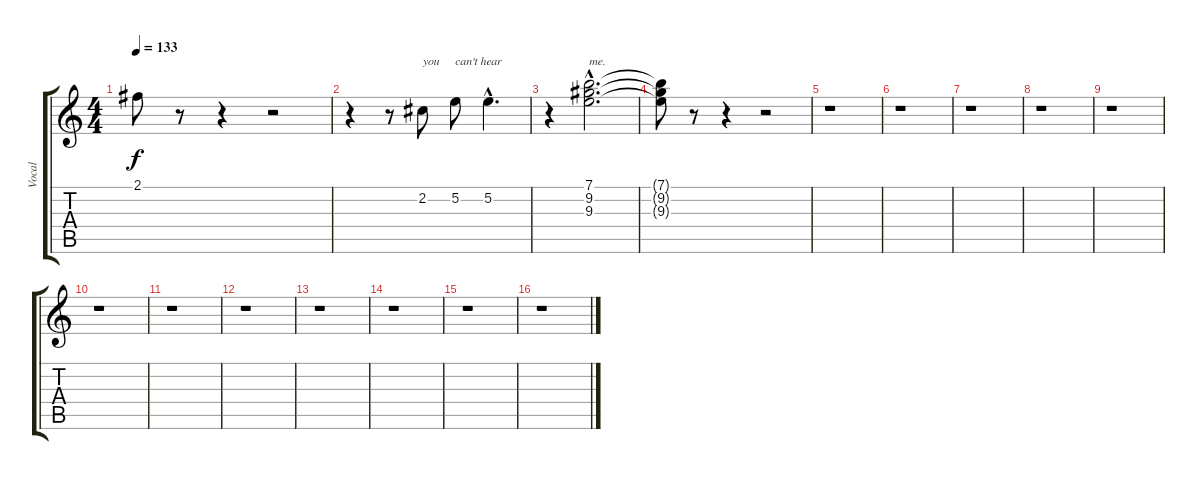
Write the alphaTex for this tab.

\track ("Vocal" "Vocal") {instrument electricguitarjazz}
\staff {score tabs}
\tuning (E4 B3 G3 D3 A2 E2) {hide}
\ts (4 4)
\tempo 133
\clef g2
\ks c
2.1.8{dy f} r.8 r.4 r.2 |
r.4 r.8 2.2.8{txt "you"} 5.2.8{txt "can't hear"} 5.2{hac}.4{d} |
r.4 (7.1{hac} 9.2{hac} 9.3{hac}).2{d txt "me." volume 14} |
(7.1{t} 9.2{t} 9.3{t}).8 r.8 r.4 r.2 |
r.1 |
r.1 |
r.1 |
r.1 |
r.1 |
r.1 |
r.1 |
r.1 |
r.1 |
r.1 |
r.1 |
r.1
